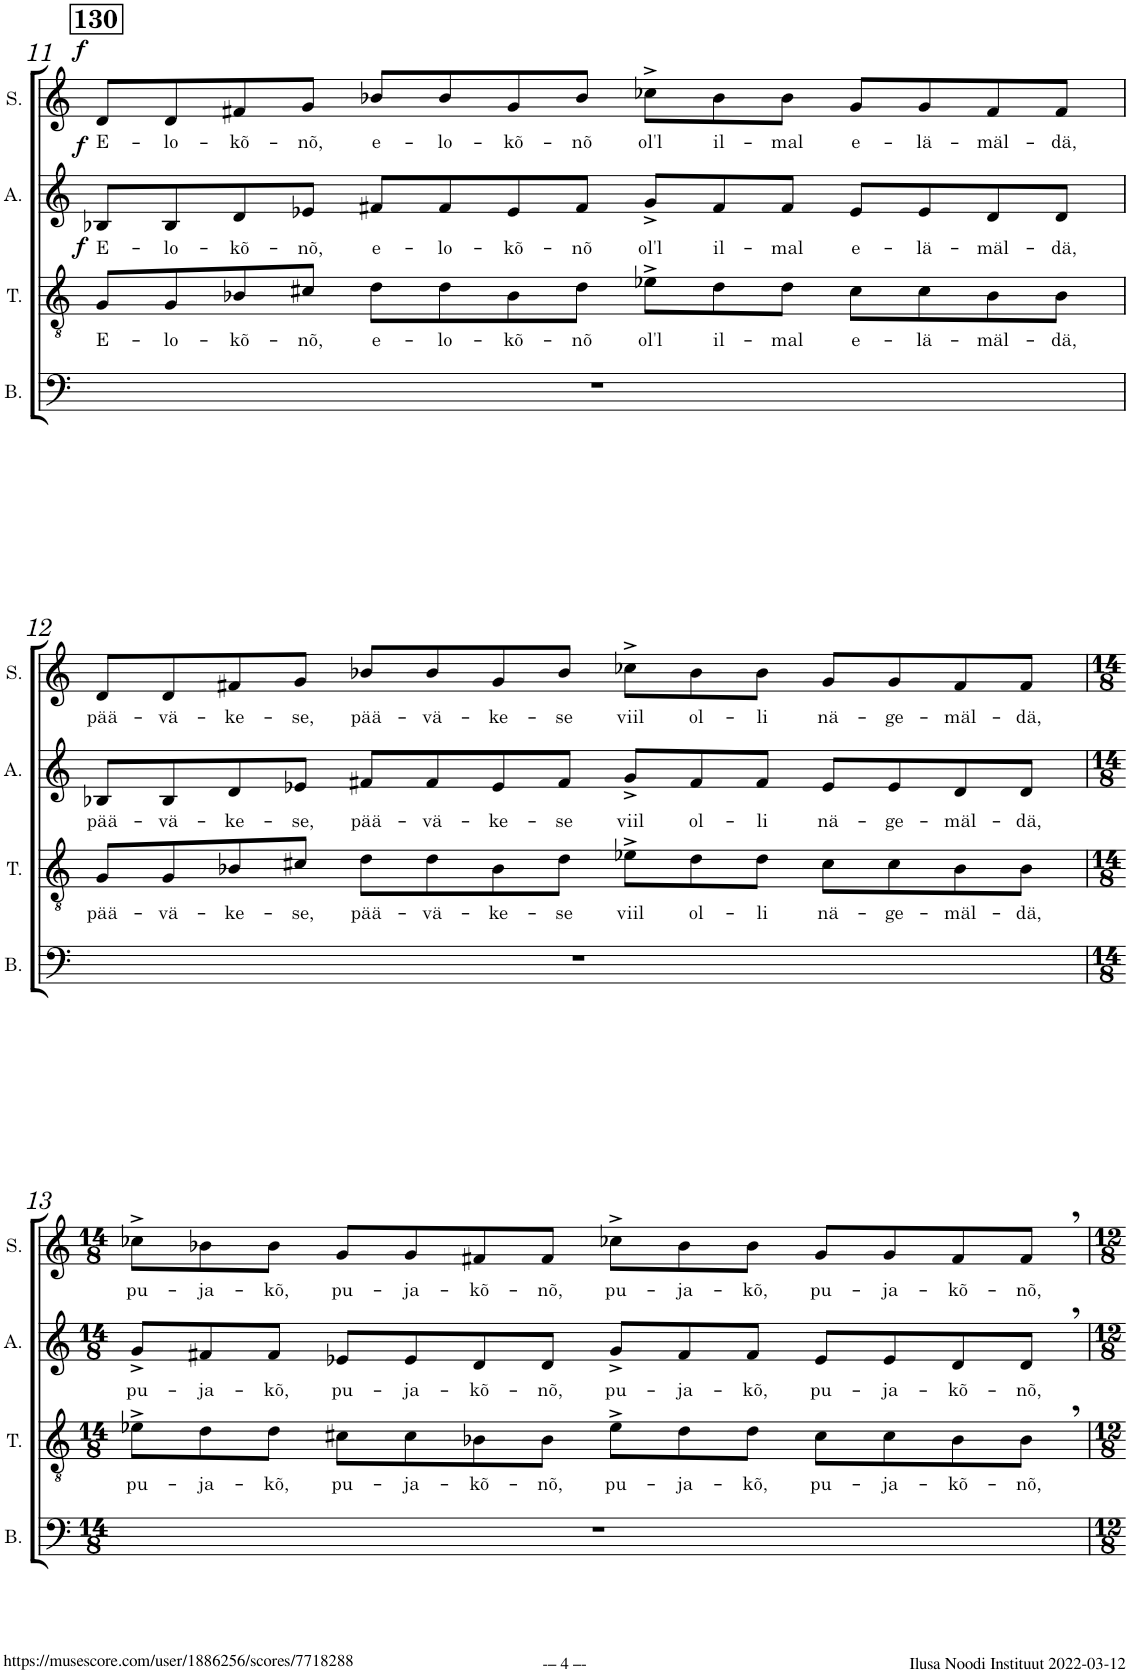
**kern	**kern	**text	**dynam	**kern	**text	**dynam	**kern	**text	**dynam
*part4	*part3	*part3	*part3	*part2	*part2	*part2	*part1	*part1	*part1
*staff4	*staff3	*staff3	*staff3	*staff2	*staff2	*staff2	*staff1	*staff1	*staff1
*I"B.	*I"T.	*	*	*I"A.	*	*	*I"S.	*	*
*I'B.	*I'T.	*	*	*I'A.	*	*	*I'S.	*	*
!!LO:PB:g=z
*clefF4	*clefGv2	*	*	*clefG2	*	*	*clefG2	*	*
*k[]	*k[]	*	*	*k[]	*	*	*k[]	*	*
*M15/8	*M15/8	*	*	*M15/8	*	*	*M15/8	*	*
!!LO:REH:place=s1:a:B:cj:fs=14:t=130
=11	=11	=11	=11	=11	=11	=11	=11	=11	=11
!	!	!LO:LY:b	!LO:DY:a	!	!LO:LY:b	!LO:DY:a	!	!LO:LY:b	!LO:DY:a
1...r	8G/L	E-	f	8B-X/L	E-	f	8d/L	E-	f
!	!	!LO:LY:b	!	!	!LO:LY:b	!	!	!LO:LY:b	!
.	8G/	-lo-	.	8B-/	-lo-	.	8d/	-lo-	.
!	!	!LO:LY:b	!	!	!LO:LY:b	!	!	!LO:LY:b	!
.	8B-X/	-kõ-	.	8d/	-kõ-	.	8f#X/	-kõ-	.
!	!	!LO:LY:b	!	!	!LO:LY:b	!	!	!LO:LY:b	!
.	8c#X/J	-nõ,	.	8e-X/J	-nõ,	.	8g/J	-nõ,	.
!	!	!LO:LY:b	!	!	!LO:LY:b	!	!	!LO:LY:b	!
.	8d\L	e-	.	8f#X/L	e-	.	8b-X/L	e-	.
!	!	!LO:LY:b	!	!	!LO:LY:b	!	!	!LO:LY:b	!
.	8d\	-lo-	.	8f#/	-lo-	.	8b-/	-lo-	.
!	!	!LO:LY:b	!	!	!LO:LY:b	!	!	!LO:LY:b	!
.	8B-\	-kõ-	.	8e-/	-kõ-	.	8g/	-kõ-	.
!	!	!LO:LY:b	!	!	!LO:LY:b	!	!	!LO:LY:b	!
.	8d\J	-nõ	.	8f#/J	-nõ	.	8b-/J	-nõ	.
!	!	!LO:LY:b	!	!	!LO:LY:b	!	!	!LO:LY:b	!
.	8e-X^\L	ol'l	.	8g^/L	ol'l	.	8cc-X^\L	ol'l	.
!	!	!LO:LY:b	!	!	!LO:LY:b	!	!	!LO:LY:b	!
.	8d\	il-	.	8f#/	il-	.	8b-\	il-	.
!	!	!LO:LY:b	!	!	!LO:LY:b	!	!	!LO:LY:b	!
.	8d\J	-mal	.	8f#/J	-mal	.	8b-\J	-mal	.
!	!	!LO:LY:b	!	!	!LO:LY:b	!	!	!LO:LY:b	!
.	8c#\L	e-	.	8e-/L	e-	.	8g/L	e-	.
!	!	!LO:LY:b	!	!	!LO:LY:b	!	!	!LO:LY:b	!
.	8c#\	-lä-	.	8e-/	-lä-	.	8g/	-lä-	.
!	!	!LO:LY:b	!	!	!LO:LY:b	!	!	!LO:LY:b	!
.	8B-\	-mäl-	.	8d/	-mäl-	.	8f#/	-mäl-	.
!	!	!LO:LY:b	!	!	!LO:LY:b	!	!	!LO:LY:b	!
.	8B-\J	-dä,	.	8d/J	-dä,	.	8f#/J	-dä,	.
!!LO:LB:g=z
=12	=12	=12	=12	=12	=12	=12	=12	=12	=12
!	!	!LO:LY:b	!	!	!LO:LY:b	!	!	!LO:LY:b	!
1...r	8G/L	pää-	.	8B-X/L	pää-	.	8d/L	pää-	.
!	!	!LO:LY:b	!	!	!LO:LY:b	!	!	!LO:LY:b	!
.	8G/	-vä-	.	8B-/	-vä-	.	8d/	-vä-	.
!	!	!LO:LY:b	!	!	!LO:LY:b	!	!	!LO:LY:b	!
.	8B-X/	-ke-	.	8d/	-ke-	.	8f#X/	-ke-	.
!	!	!LO:LY:b	!	!	!LO:LY:b	!	!	!LO:LY:b	!
.	8c#X/J	-se,	.	8e-X/J	-se,	.	8g/J	-se,	.
!	!	!LO:LY:b	!	!	!LO:LY:b	!	!	!LO:LY:b	!
.	8d\L	pää-	.	8f#X/L	pää-	.	8b-X/L	pää-	.
!	!	!LO:LY:b	!	!	!LO:LY:b	!	!	!LO:LY:b	!
.	8d\	-vä-	.	8f#/	-vä-	.	8b-/	-vä-	.
!	!	!LO:LY:b	!	!	!LO:LY:b	!	!	!LO:LY:b	!
.	8B-\	-ke-	.	8e-/	-ke-	.	8g/	-ke-	.
!	!	!LO:LY:b	!	!	!LO:LY:b	!	!	!LO:LY:b	!
.	8d\J	-se	.	8f#/J	-se	.	8b-/J	-se	.
!	!	!LO:LY:b	!	!	!LO:LY:b	!	!	!LO:LY:b	!
.	8e-X^\L	viil	.	8g^/L	viil	.	8cc-X^\L	viil	.
!	!	!LO:LY:b	!	!	!LO:LY:b	!	!	!LO:LY:b	!
.	8d\	ol-	.	8f#/	ol-	.	8b-\	ol-	.
!	!	!LO:LY:b	!	!	!LO:LY:b	!	!	!LO:LY:b	!
.	8d\J	-li	.	8f#/J	-li	.	8b-\J	-li	.
!	!	!LO:LY:b	!	!	!LO:LY:b	!	!	!LO:LY:b	!
.	8c#\L	nä-	.	8e-/L	nä-	.	8g/L	nä-	.
!	!	!LO:LY:b	!	!	!LO:LY:b	!	!	!LO:LY:b	!
.	8c#\	-ge-	.	8e-/	-ge-	.	8g/	-ge-	.
!	!	!LO:LY:b	!	!	!LO:LY:b	!	!	!LO:LY:b	!
.	8B-\	-mäl-	.	8d/	-mäl-	.	8f#/	-mäl-	.
!	!	!LO:LY:b	!	!	!LO:LY:b	!	!	!LO:LY:b	!
.	8B-\J	-dä,	.	8d/J	-dä,	.	8f#/J	-dä,	.
!!LO:LB:g=z
=13	=13	=13	=13	=13	=13	=13	=13	=13	=13
*M14/8	*M14/8	*	*	*M14/8	*	*	*M14/8	*	*
!	!	!LO:LY:b	!	!	!LO:LY:b	!	!	!LO:LY:b	!
1..r	8e-X^\L	pu-	.	8g^/L	pu-	.	8cc-X^\L	pu-	.
!	!	!LO:LY:b	!	!	!LO:LY:b	!	!	!LO:LY:b	!
.	8d\	-ja-	.	8f#X/	-ja-	.	8b-X\	-ja-	.
!	!	!LO:LY:b	!	!	!LO:LY:b	!	!	!LO:LY:b	!
.	8d\J	-kõ,	.	8f#/J	-kõ,	.	8b-\J	-kõ,	.
!	!	!LO:LY:b	!	!	!LO:LY:b	!	!	!LO:LY:b	!
.	8c#X\L	pu-	.	8e-X/L	pu-	.	8g/L	pu-	.
!	!	!LO:LY:b	!	!	!LO:LY:b	!	!	!LO:LY:b	!
.	8c#\	-ja-	.	8e-/	-ja-	.	8g/	-ja-	.
!	!	!LO:LY:b	!	!	!LO:LY:b	!	!	!LO:LY:b	!
.	8B-X\	-kõ-	.	8d/	-kõ-	.	8f#X/	-kõ-	.
!	!	!LO:LY:b	!	!	!LO:LY:b	!	!	!LO:LY:b	!
.	8B-\J	-nõ,	.	8d/J	-nõ,	.	8f#/J	-nõ,	.
!	!	!LO:LY:b	!	!	!LO:LY:b	!	!	!LO:LY:b	!
.	8e-^\L	pu-	.	8g^/L	pu-	.	8cc-X^\L	pu-	.
!	!	!LO:LY:b	!	!	!LO:LY:b	!	!	!LO:LY:b	!
.	8d\	-ja-	.	8f#/	-ja-	.	8b-\	-ja-	.
!	!	!LO:LY:b	!	!	!LO:LY:b	!	!	!LO:LY:b	!
.	8d\J	-kõ,	.	8f#/J	-kõ,	.	8b-\J	-kõ,	.
!	!	!LO:LY:b	!	!	!LO:LY:b	!	!	!LO:LY:b	!
.	8c#\L	pu-	.	8e-/L	pu-	.	8g/L	pu-	.
!	!	!LO:LY:b	!	!	!LO:LY:b	!	!	!LO:LY:b	!
.	8c#\	-ja-	.	8e-/	-ja-	.	8g/	-ja-	.
!	!	!LO:LY:b	!	!	!LO:LY:b	!	!	!LO:LY:b	!
.	8B-\	-kõ-	.	8d/	-kõ-	.	8f#/	-kõ-	.
!	!	!LO:LY:b	!	!	!LO:LY:b	!	!	!LO:LY:b	!
.	8B-'~,\J	-nõ,	.	8d'~,/J	-nõ,	.	8f#'~,/J	-nõ,	.
=	=	=	=	=	=	=	=	=	=
*-	*-	*-	*-	*-	*-	*-	*-	*-	*-
